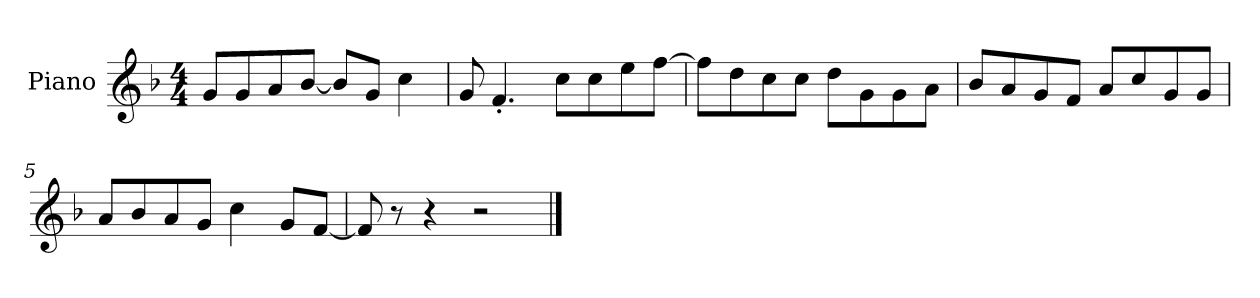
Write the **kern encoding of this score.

**kern
*part1
*staff1
*I"Piano
*I'P-no
*clefG2
*k[b-]
*M4/4
*MM90
=1
8g/L
8g/
8a/
[8b-/J
8b-/L]
8g/J
4cc\
=2
8g/
4.f'/
8cc\L
8cc\
8ee\
[8ff\J
=3
8ff\L]
8dd\
8cc\
8cc\J
8dd\L
8g\
8g\
8a\J
=4
8b-/L
8a/
8g/
8f/J
8a/L
8cc/
8g/
8g/J
=5
8a/L
8b-/
8a/
8g/J
4cc\
8g/L
[8f/J
!!LO:LB:g=z
=6
8f/]
8r
4r
2r
==
*-
